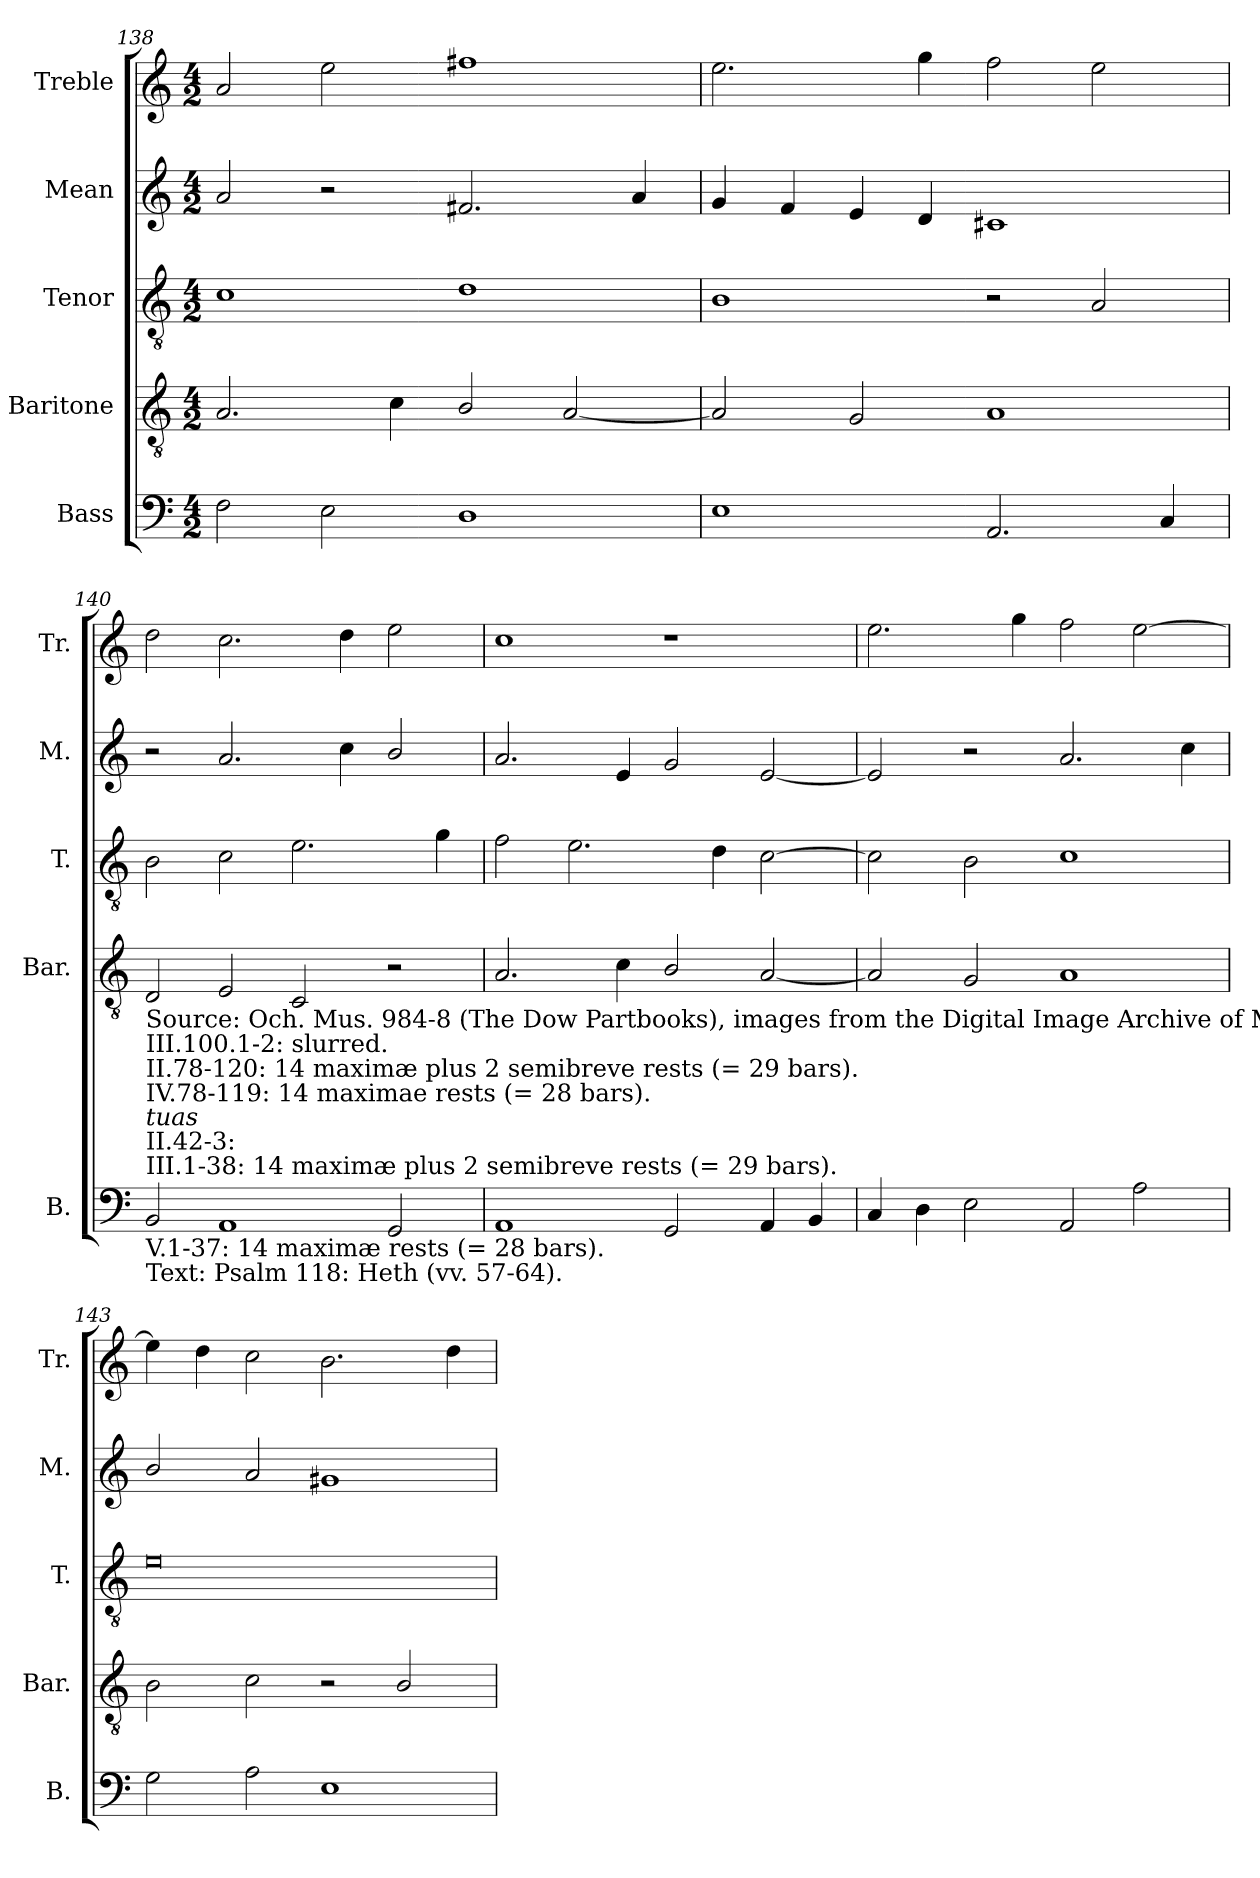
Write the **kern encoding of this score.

**kern	**kern	**kern	**kern	**kern
*part5	*part4	*part3	*part2	*part1
*staff5	*staff4	*staff3	*staff2	*staff1
*I"Bass	*I"Baritone	*I"Tenor	*I"Mean	*I"Treble
*I'B.	*I'Bar.	*I'T.	*I'M.	*I'Tr.
*clefF4	*clefGv2	*clefGv2	*clefG2	*clefG2
*	*ITrd7c12	*ITrd7c12	*	*
*k[]	*k[]	*k[]	*k[]	*k[]
*C:	*C:	*C:	*C:	*C:
*M4/2	*M4/2	*M4/2	*M4/2	*M4/2
=138	=138	=138	=138	=138
2Fi\	2.AAi/	1Ci	2ai/	2ai/
2Ei\	.	.	2r	2eei\
.	4Ci\	.	.	.
1Di	2BBi/	1Di	2.f#Xi/	1ff#Xi
.	[2AAi/	.	.	.
.	.	.	4ai/	.
=139	=139	=139	=139	=139
1Ei	2AAi/]	1BBi	4gi/	2.eei\
.	.	.	4fi/	.
.	2GGi/	.	4ei/	.
.	.	.	4di/	4ggi\
2.AAi/	1AAi	2r	1c#Xi	2ffi\
.	.	2AAi/	.	2eei\
4Ci/	.	.	.	.
!!LO:LB:g=z
=140	=140	=140	=140	=140
!LO:TX:b:t=V.1-37&colon; 14 maximæ rests (= 28 bars).	!	!	!	!
!LO:TX:t=III.1-38&colon; 14 maximæ plus 2 semibreve rests (= 29 bars).	!	!	!	!
!LO:TX:t=II.42-3&colon;	!	!	!	!
!LO:TX:i:t=tuas	!	!	!	!
!LO:TX:t=IV.78-119&colon; 14 maximae rests (= 28 bars).	!	!	!	!
!LO:TX:t=II.78-120&colon; 14 maximæ plus 2 semibreve rests (= 29 bars).	!	!	!	!
!LO:TX:t=III.100.1-2&colon; slurred.	!	!	!	!
!LO:TX:b:t=Text&colon; Psalm 118&colon; Heth (vv. 57-64).	!	!	!	!
!LO:TX:t=Source&colon; Och. Mus. 984-8 (The Dow Partbooks), images from the Digital Image Archive of Medieval Music (www.diamm.ac.uk).	!	!	!	!
2BBi/	2DDi/	2BBi\	2r	2ddi\
1AAi	2EEi/	2Ci\	2.ai/	2.cci\
.	2CCi/	2.Ei\	.	.
.	.	.	4cci\	4ddi\
2GGi/	2r	.	2bi/	2eei\
.	.	4Gi\	.	.
=141	=141	=141	=141	=141
1AAi	2.AAi/	2Fi\	2.ai/	1cci
.	.	2.Ei\	.	.
.	4Ci\	.	4ei/	.
2GGi/	2BBi/	.	2gi/	1r
.	.	4Di\	.	.
4AAi/	[2AAi/	[2Ci\	[2ei/	.
4BBi/	.	.	.	.
=142	=142	=142	=142	=142
4Ci/	2AAi/]	2Ci\]	2ei/]	2.eei\
4Di\	.	.	.	.
2Ei\	2GGi/	2BBi\	2r	.
.	.	.	.	4ggi\
2AAi/	1AAi	1Ci	2.ai/	2ffi\
2Ai\	.	.	.	[2eei\
.	.	.	4cci\	.
=143	=143	=143	=143	=143
2Gi\	2BBi\	0Ei	2bi/	4eei\]
.	.	.	.	4ddi\
2Ai\	2Ci\	.	2ai/	2cci\
1Ei	2r	.	1g#Xi	2.bi\
.	2BBi/	.	.	.
.	.	.	.	4ddi\
=	=	=	=	=
*-	*-	*-	*-	*-
